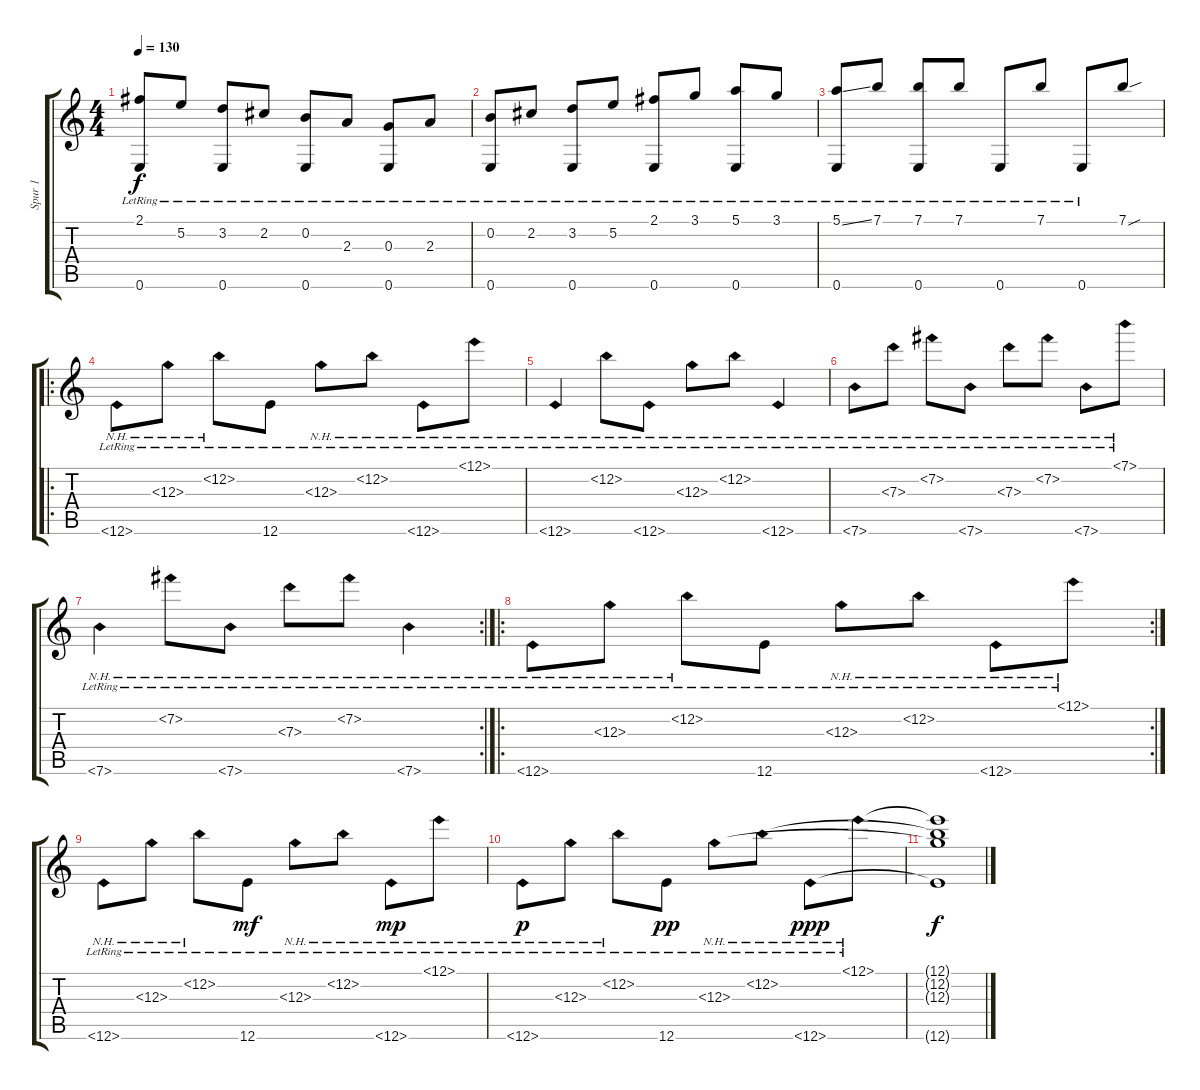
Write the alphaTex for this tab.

\track ("Spur 1" "Spur 1") {instrument acousticguitarsteel}
\staff {score tabs}
\tuning (E4 B3 G3 D3 A2 E2) {hide}
\ts (4 4)
\tempo 130
\clef g2
\ks c
(2.1{lr} 0.6{lr}).8{dy f} 5.2{lr}.8 (3.2{lr} 0.6{lr}).8 2.2{lr}.8 (0.2{lr} 0.6{lr}).8 2.3{lr}.8 (0.3{lr} 0.6{lr}).8 2.3{lr}.8 |
(0.2{lr} 0.6{lr}).8 2.2{lr}.8 (3.2{lr} 0.6{lr}).8 5.2{lr}.8 (2.1{lr} 0.6{lr}).8 3.1{lr}.8 (5.1{lr} 0.6{lr}).8 3.1{lr}.8 |
(5.1{ss} 0.6{lr}).8 7.1{lr}.8 (7.1{lr} 0.6{lr}).8 7.1{lr}.8 0.6{lr}.8 7.1{lr}.8 0.6{lr}.8 7.1{sou}.8 |
\ro
12.6{nh lr}.8 12.3{nh lr}.8 12.2{nh lr}.8 12.6{lr}.8 12.3{nh lr}.8 12.2{nh lr}.8 12.6{nh lr}.8 12.1{nh lr}.8 |
12.6{nh lr}.4 12.2{nh lr}.8 12.6{nh lr}.8 12.3{nh lr}.8 12.2{nh lr}.8 12.6{nh lr}.4 |
7.6{nh lr}.8 7.3{nh lr}.8 7.2{nh lr}.8 7.6{nh lr}.8 7.3{nh lr}.8 7.2{nh lr}.8 7.6{nh lr}.8 7.1{nh lr}.8 |
\rc 2
7.6{nh lr}.4 7.2{nh lr}.8 7.6{nh lr}.8 7.3{nh lr}.8 7.2{nh lr}.8 7.6{nh lr}.4 |
\ro
\rc 2
12.6{nh lr}.8 12.3{nh lr}.8 12.2{nh lr}.8 12.6{lr}.8 12.3{nh lr}.8 12.2{nh lr}.8 12.6{nh lr}.8 12.1{nh lr}.8 |
12.6{nh lr}.8 12.3{nh lr}.8 12.2{nh lr}.8 12.6{lr}.8{dy mf} 12.3{nh lr}.8 12.2{nh lr}.8 12.6{nh lr}.8{dy mp} 12.1{nh lr}.8 |
12.6{nh lr}.8{dy p} 12.3{nh lr}.8 12.2{nh lr}.8 12.6{lr}.8{dy pp} 12.3{nh lr}.8 12.2{nh lr}.8 12.6{nh lr}.8{dy ppp} 12.1{nh lr}.8 |
(12.1{t} 12.2{t} 12.3{t} 12.6{t}).1{dy f}
